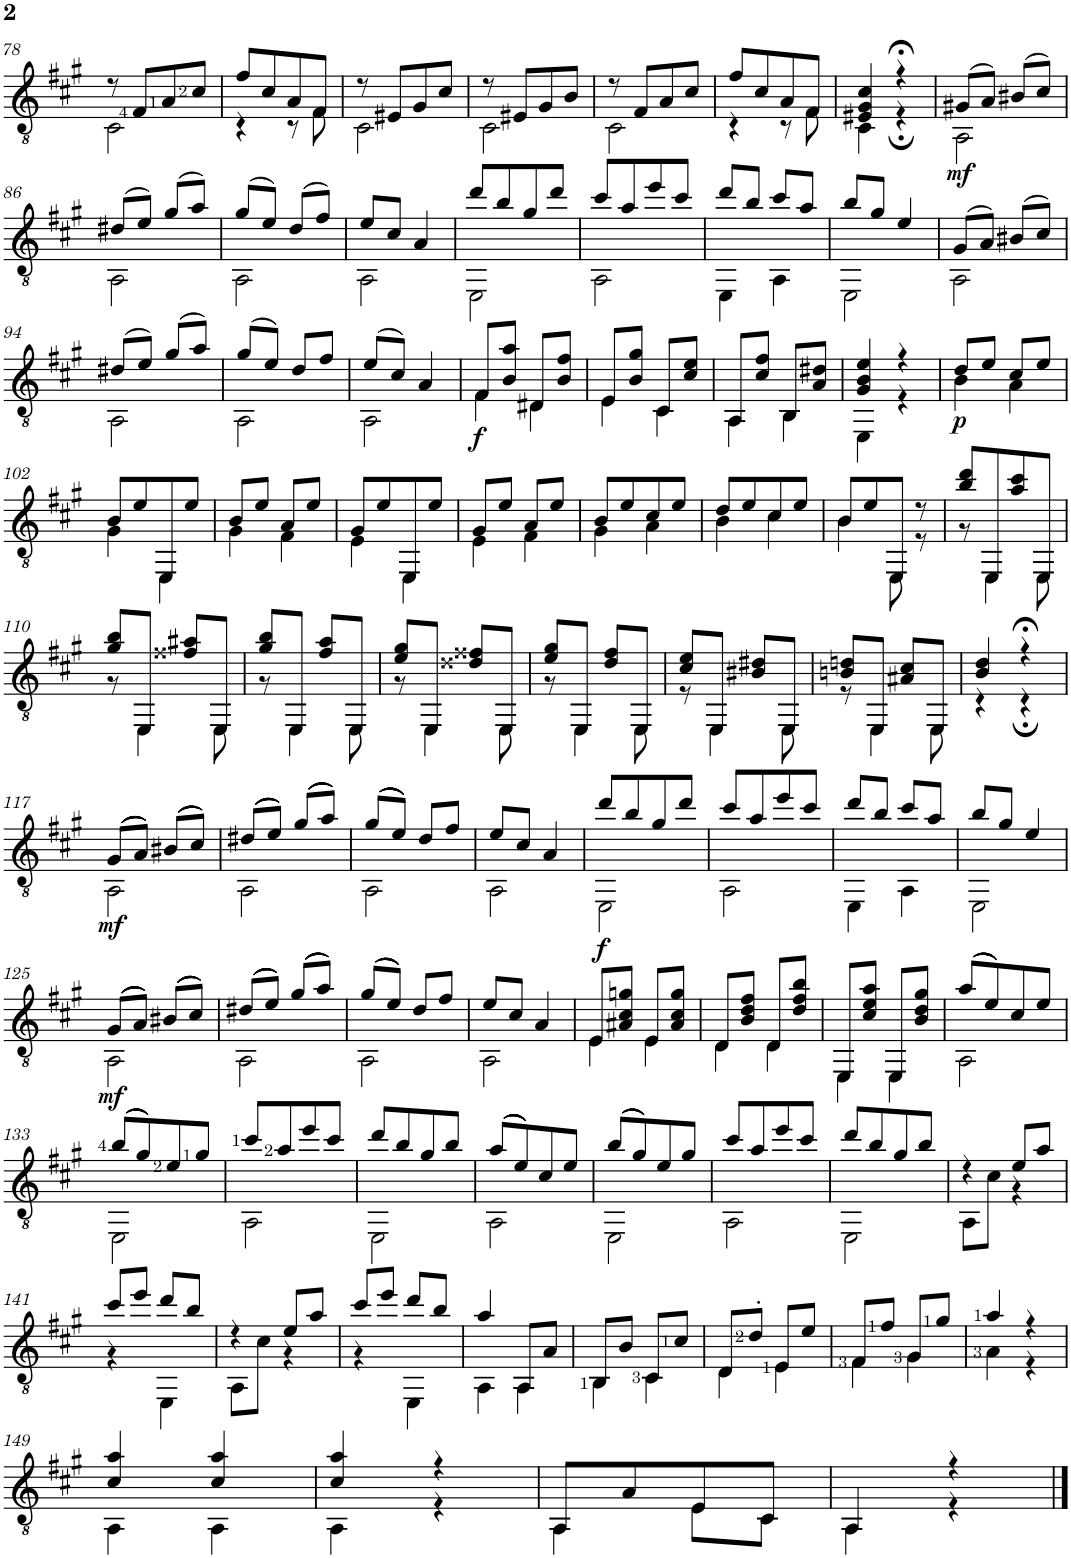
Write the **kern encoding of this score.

**kern	**dynam
*part1	*part1
*staff1	*staff1
*I"Classical Guitar	*
*I'Guit.	*
!!LO:PB:g=z
*clefGv2	*
*k[f#c#g#]	*
*A:	*
*M2/4	*
=78	=78
*^	*
8r	2C#\	.
8F#/L	.	.
8A/	.	.
8c#/J	.	.
=79	=79	=79
8f#/L	4r	.
8c#/	.	.
8A/	8r	.
8F#/J	8F#\	.
=80	=80	=80
8r	2C#\	.
8E#X/L	.	.
8G#/	.	.
8c#/J	.	.
=81	=81	=81
8r	2C#\	.
8E#X/L	.	.
8G#/	.	.
8B/J	.	.
=82	=82	=82
8r	2C#\	.
8F#/L	.	.
8A/	.	.
8c#/J	.	.
=83	=83	=83
8f#/L	4r	.
8c#/	.	.
8A/	8r	.
8F#/J	8F#\	.
=84	=84	=84
4E#X/ 4G#/ 4c#/	4C#\	.
4r;<	4r;	.
=85	=85	=85
!	!	!LO:DY:b
(>8G#X/L	2AA\	mf
8A/J)	.	.
(>8B#X/L	.	.
8c#/J)	.	.
!!LO:LB:g=z	!!
=86	=86	=86
(>8d#X/L	2AA\	.
8e/J)	.	.
(>8g#/L	.	.
8a/J)	.	.
=87	=87	=87
(>8g#/L	2AA\	.
8e/J)	.	.
(>8d/L	.	.
8f#/J)	.	.
=88	=88	=88
8e/L	2AA\	.
8c#/J	.	.
4A/	.	.
=89	=89	=89
8dd/L	2EE\	.
8b/	.	.
8g#/	.	.
8dd/J	.	.
=90	=90	=90
8cc#/L	2AA\	.
8a/	.	.
8ee/	.	.
8cc#/J	.	.
=91	=91	=91
8dd/L	4EE\	.
8b/J	.	.
8cc#/L	4AA\	.
8a/J	.	.
=92	=92	=92
8b/L	2EE\	.
8g#/J	.	.
4e/	.	.
=93	=93	=93
(>8G#/L	2AA\	.
8A/J)	.	.
(>8B#X/L	.	.
8c#/J)	.	.
!!LO:LB:g=z	!!
=94	=94	=94
(>8d#X/L	2AA\	.
8e/J)	.	.
(>8g#/L	.	.
8a/J)	.	.
=95	=95	=95
(>8g#/L	2AA\	.
8e/J)	.	.
8d/L	.	.
8f#/J	.	.
=96	=96	=96
(>8e/L	2AA\	.
8c#/J)	.	.
4A/	.	.
=97	=97	=97
!	!	!LO:DY:b
8F#/L	4F#\	f
8B/ 8a/J	.	.
8D#X/L	4D#\	.
8B/ 8f#/J	.	.
=98	=98	=98
8E/L	4E\	.
8B/ 8g#/J	.	.
8C#/L	4C#\	.
8c#/ 8e/J	.	.
=99	=99	=99
8AA/L	4AA\	.
8c#/ 8f#/J	.	.
8BB/L	4BB\	.
8A/ 8d#X/J	.	.
=100	=100	=100
4G#/ 4B/ 4e/	4EE\	.
4r	4r	.
=101	=101	=101
!	!	!LO:DY:b
8d/L	4B\	p
8e/J	.	.
8c#/L	4A\	.
8e/J	.	.
!!LO:LB:g=z	!!
=102	=102	=102
8B/L	4G#\	.
8e/	.	.
8EE/	4EE\	.
8e/J	.	.
=103	=103	=103
8B/L	4G#\	.
8e/J	.	.
8A/L	4F#\	.
8e/J	.	.
=104	=104	=104
8G#/L	4E\	.
8e/	.	.
8EE/	4EE\	.
8e/J	.	.
=105	=105	=105
8G#/L	4E\	.
8e/J	.	.
8A/L	4F#\	.
8e/J	.	.
=106	=106	=106
8B/L	4G#\	.
8e/	.	.
8c#/	4A\	.
8e/J	.	.
=107	=107	=107
8d/L	4B\	.
8e/	.	.
8c#/	4c#\	.
8e/J	.	.
=108	=108	=108
8B/L	4B\	.
8e/	.	.
8EE/J	8EE\	.
8r	8r	.
=109	=109	=109
8b/ 8dd/L	8r	.
8EE/	4EE\	.
8a/ 8cc#/	.	.
8EE/J	8EE\	.
!!LO:LB:g=z	!!
=110	=110	=110
8g#/ 8b/L	8r	.
8EE/J	4EE\	.
8f##X/ 8a#X/L	.	.
8EE/J	8EE\	.
=111	=111	=111
8g#/ 8b/L	8r	.
8EE/J	4EE\	.
8f#/ 8a/L	.	.
8EE/J	8EE\	.
=112	=112	=112
8e/ 8g#/L	8r	.
8EE/J	4EE\	.
8d##X/ 8f##X/L	.	.
8EE/J	8EE\	.
=113	=113	=113
8e/ 8g#/L	8r	.
8EE/J	4EE\	.
8d/ 8f#/L	.	.
8EE/J	8EE\	.
=114	=114	=114
8c#/ 8e/L	8r	.
8EE/J	4EE\	.
8B#X/ 8d#X/L	.	.
8EE/J	8EE\	.
=115	=115	=115
8Bn/ 8dn/L	8r	.
8EE/J	4EE\	.
8A#X/ 8c#/L	.	.
8EE/J	8EE\	.
=116	=116	=116
4B/ 4d/	4r	.
4r;<	4r;	.
!!LO:LB:g=z	!!
=117	=117	=117
!	!	!LO:DY:b
(>(>(>(>8G#/L	2AA\	mf
8A/J))))	.	.
(>(>(>(>8B#X/L	.	.
8c#/J))))	.	.
=118	=118	=118
(>(>(>(>8d#X/L	2AA\	.
8e/J))))	.	.
(>(>(>(>8g#/L	.	.
8a/J))))	.	.
=119	=119	=119
(>(>(>(>8g#/L	2AA\	.
8e/J))))	.	.
8d/L	.	.
8f#/J	.	.
=120	=120	=120
8e/L	2AA\	.
8c#/J	.	.
4A/	.	.
=121	=121	=121
!	!	!LO:DY:b
8dd/L	2EE\	f
8b/	.	.
8g#/	.	.
8dd/J	.	.
=122	=122	=122
8cc#/L	2AA\	.
8a/	.	.
8ee/	.	.
8cc#/J	.	.
=123	=123	=123
8dd/L	4EE\	.
8b/J	.	.
8cc#/L	4AA\	.
8a/J	.	.
=124	=124	=124
8b/L	2EE\	.
8g#/J	.	.
4e/	.	.
!!LO:LB:g=z	!!
=125	=125	=125
!	!	!LO:DY:b
(>(>(>(>8G#/L	2AA\	mf
8A/J))))	.	.
(>(>(>(>8B#X/L	.	.
8c#/J))))	.	.
=126	=126	=126
(>(>(>(>8d#X/L	2AA\	.
8e/J))))	.	.
(>(>(>(>8g#/L	.	.
8a/J))))	.	.
=127	=127	=127
(>(>(>(>8g#/L	2AA\	.
8e/J))))	.	.
8d/L	.	.
8f#/J	.	.
=128	=128	=128
8e/L	2AA\	.
8c#/J	.	.
4A/	.	.
=129	=129	=129
8E/L	4E\	.
8A#X/ 8c#/ 8gn/J	.	.
8E/L	4E\	.
8A#/ 8c#/ 8g/J	.	.
=130	=130	=130
8D/L	4D\	.
8B/ 8d/ 8f#/J	.	.
8D/L	4D\	.
8d/ 8f#/ 8b/J	.	.
=131	=131	=131
8EE/L	4EE\	.
8c#/ 8e/ 8a/J	.	.
8EE/L	4EE\	.
8B/ 8d/ 8g#/J	.	.
=132	=132	=132
(>(>(>(>8a/L	2AA\	.
8e/))))	.	.
8c#/	.	.
8e/J	.	.
!!LO:LB:g=z	!!
=133	=133	=133
(>(>(>(>8b/L	2EE\	.
8g#/))))	.	.
8e/	.	.
8g#/J	.	.
=134	=134	=134
8cc#/L	2AA\	.
8a/	.	.
8ee/	.	.
8cc#/J	.	.
=135	=135	=135
8dd/L	2EE\	.
8b/	.	.
8g#/	.	.
8b/J	.	.
=136	=136	=136
(>(>(>(>8a/L	2AA\	.
8e/))))	.	.
8c#/	.	.
8e/J	.	.
=137	=137	=137
(>(>(>(>8b/L	2EE\	.
8g#/))))	.	.
8e/	.	.
8g#/J	.	.
=138	=138	=138
8cc#/L	2AA\	.
8a/	.	.
8ee/	.	.
8cc#/J	.	.
=139	=139	=139
8dd/L	2EE\	.
8b/	.	.
8g#/	.	.
8b/J	.	.
=140	=140	=140
4r	8AA\L	.
.	8c#\J	.
8e/L	4r	.
8a/J	.	.
!!LO:LB:g=z	!!
=141	=141	=141
8cc#/L	4r	.
8ee/J	.	.
8dd/L	4EE\	.
8b/J	.	.
=142	=142	=142
4r	8AA\L	.
.	8c#\J	.
8e/L	4r	.
8a/J	.	.
=143	=143	=143
8cc#/L	4r	.
8ee/J	.	.
8dd/L	4EE\	.
8b/J	.	.
=144	=144	=144
4a/	4AA\	.
8AA/L	4AA\	.
8A/J	.	.
=145	=145	=145
8BB/L	4BB\	.
8B/J	.	.
8C#/L	4C#\	.
8c#/J	.	.
=146	=146	=146
8D/L	4D\	.
8d'/J	.	.
8E/L	4E\	.
8e/J	.	.
=147	=147	=147
8F#/L	4F#\	.
8f#/J	.	.
8G#/L	4G#\	.
8g#/J	.	.
=148	=148	=148
4a/	4A\	.
4r	4r	.
!!LO:LB:g=z	!!
=149	=149	=149
4c#/ 4a/	4AA\	.
4c#/ 4a/	4AA\	.
=150	=150	=150
4c#/ 4a/	4AA\	.
4r	4r	.
=151	=151	=151
8AA/L	4AA\	.
8A/	.	.
8E/	8E\L	.
8C#/J	8C#\J	.
=152	=152	=152
4AA/	4AA\	.
4r	4r	.
*v	*v	*
==	==
*-	*-
